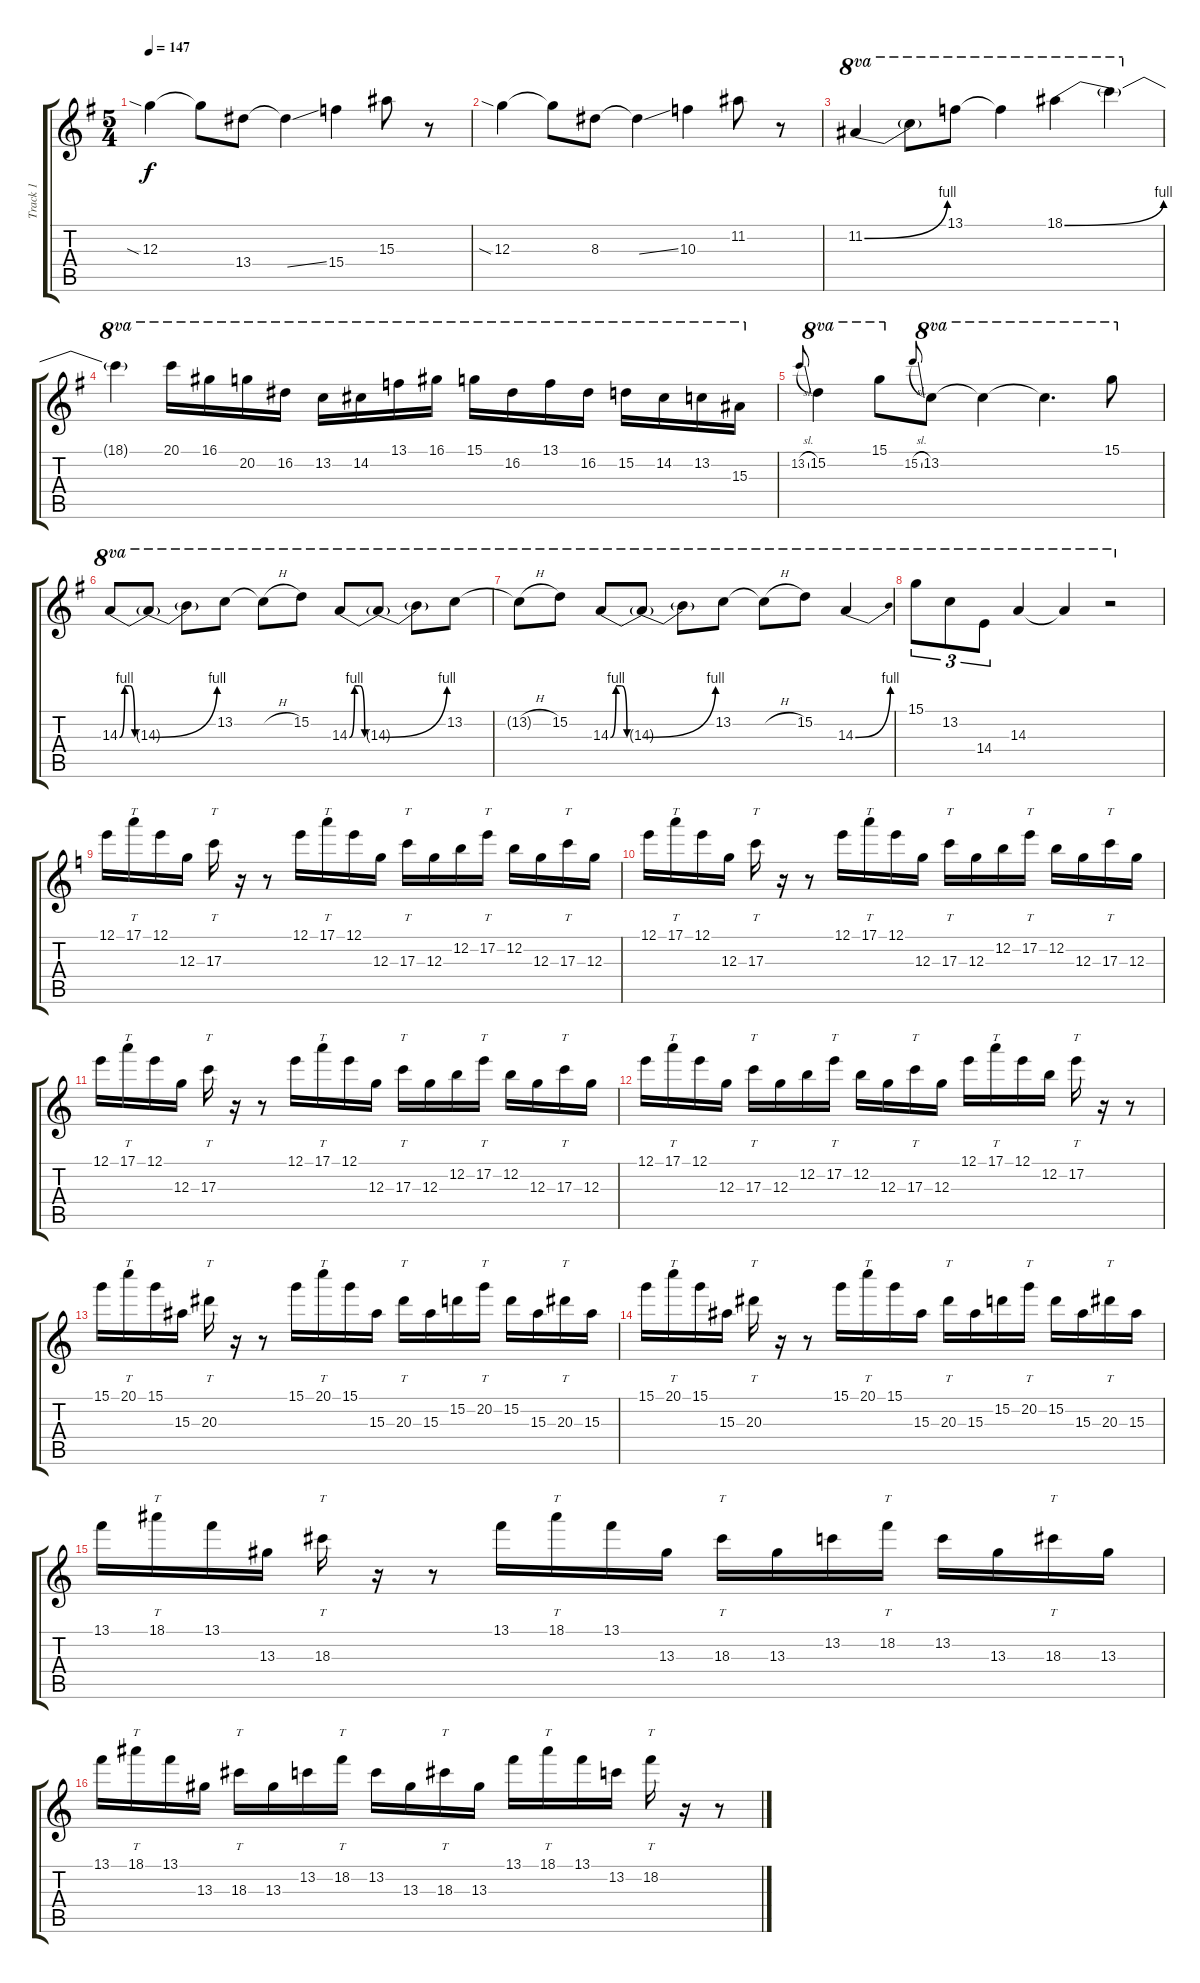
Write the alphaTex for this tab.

\track ("Track 1" "Track 1") {instrument distortionguitar}
\staff {score tabs}
\tuning (E4 B3 G3 D3 A2 E2) {hide}
\ts (5 4)
\tempo 147
\clef g2
\ks g
12.3{sia}.4{dy f} 12.3{t}.8 13.4.8 13.4{ss t}.4 15.4.4 15.3.8 r.8 |
12.3{sia}.4 12.3{t}.8 8.3.8 8.3{ss t}.4 10.3.4 11.2.8 r.8 |
11.2{be (bend 0 0 60 4)}.4{ot 8va} 11.2{t}.8{ot 8va} 13.1.8{ot 8va} 13.1{t}.4{ot 8va} 18.1{be (bend 0 0 60 4)}.4{ot 8va} 18.1{t}.4{ot 8va} |
18.1{t}.4{ot 8va} 20.1.16{ot 8va} 16.1.16{ot 8va} 20.2.16{ot 8va} 16.2.16{ot 8va} 13.2.16{ot 8va} 14.2.16{ot 8va} 13.1.16{ot 8va} 16.1.16{ot 8va} 15.1.16{ot 8va} 16.2.16{ot 8va} 13.1.16{ot 8va} 16.2.16{ot 8va} 15.2.16{ot 8va} 14.2.16{ot 8va} 13.2.16{ot 8va} 15.3.16{ot 8va} |
13.2{sl}.8{gr onbeat} 15.2.4{ot 8va} 15.1.8{ot 8va} 15.2{sl}.8{gr onbeat} 13.2.8{ot 8va} 13.2{t}.4{ot 8va} 13.2{t}.4{d ot 8va} 15.1.8{ot 8va} |
14.3{be (custom 0 0 10 4 20 4 30 0 60 0)}.8{ot 8va} 14.3{be (bend 0 0 60 4) t}.8{ot 8va} 14.3{t}.8{ot 8va} 13.2.8{ot 8va} 13.2{h t}.8{ot 8va} 15.2.8{ot 8va} 14.3{be (custom 0 0 10 4 20 4 30 0 60 0)}.8{ot 8va} 14.3{be (bend 0 0 60 4) t}.8{ot 8va} 14.3{t}.8{ot 8va} 13.2.8{ot 8va} |
13.2{h t}.8{ot 8va} 15.2.8{ot 8va} 14.3{be (custom 0 0 10 4 20 4 30 0 60 0)}.8{ot 8va} 14.3{be (bend 0 0 60 4) t}.8{ot 8va} 14.3{t}.8{ot 8va} 13.2.8{ot 8va} 13.2{h t}.8{ot 8va} 15.2.8{ot 8va} 14.3{be (bend 0 0 60 4)}.4{ot 8va} |
15.1.8{tu (3 2) ot 8va} 13.2.8{tu (3 2) ot 8va} 14.4.8{tu (3 2) ot 8va} 14.3.4{ot 8va} 14.3{t}.4{ot 8va} r.2{ot 8va} |
\ks c
12.1.16 17.1.16{tt} 12.1.16 12.3.16 17.3.16{tt} r.16 r.8 12.1.16 17.1.16{tt} 12.1.16 12.3.16 17.3.16{tt} 12.3.16 12.2.16 17.2.16{tt} 12.2.16 12.3.16 17.3.16{tt} 12.3.16 |
12.1.16 17.1.16{tt} 12.1.16 12.3.16 17.3.16{tt} r.16 r.8 12.1.16 17.1.16{tt} 12.1.16 12.3.16 17.3.16{tt} 12.3.16 12.2.16 17.2.16{tt} 12.2.16 12.3.16 17.3.16{tt} 12.3.16 |
12.1.16 17.1.16{tt} 12.1.16 12.3.16 17.3.16{tt} r.16 r.8 12.1.16 17.1.16{tt} 12.1.16 12.3.16 17.3.16{tt} 12.3.16 12.2.16 17.2.16{tt} 12.2.16 12.3.16 17.3.16{tt} 12.3.16 |
12.1.16 17.1.16{tt} 12.1.16 12.3.16 17.3.16{tt} 12.3.16 12.2.16 17.2.16{tt} 12.2.16 12.3.16 17.3.16{tt} 12.3.16 12.1.16 17.1.16{tt} 12.1.16 12.2.16 17.2.16{tt} r.16 r.8 |
15.1.16 20.1.16{tt} 15.1.16 15.3.16 20.3.16{tt} r.16 r.8 15.1.16 20.1.16{tt} 15.1.16 15.3.16 20.3.16{tt} 15.3.16 15.2.16 20.2.16{tt} 15.2.16 15.3.16 20.3.16{tt} 15.3.16 |
15.1.16 20.1.16{tt} 15.1.16 15.3.16 20.3.16{tt} r.16 r.8 15.1.16 20.1.16{tt} 15.1.16 15.3.16 20.3.16{tt} 15.3.16 15.2.16 20.2.16{tt} 15.2.16 15.3.16 20.3.16{tt} 15.3.16 |
13.1.16 18.1.16{tt} 13.1.16 13.3.16 18.3.16{tt} r.16 r.8 13.1.16 18.1.16{tt} 13.1.16 13.3.16 18.3.16{tt} 13.3.16 13.2.16 18.2.16{tt} 13.2.16 13.3.16 18.3.16{tt} 13.3.16 |
13.1.16 18.1.16{tt} 13.1.16 13.3.16 18.3.16{tt} 13.3.16 13.2.16 18.2.16{tt} 13.2.16 13.3.16 18.3.16{tt} 13.3.16 13.1.16 18.1.16{tt} 13.1.16 13.2.16 18.2.16{tt} r.16 r.8
